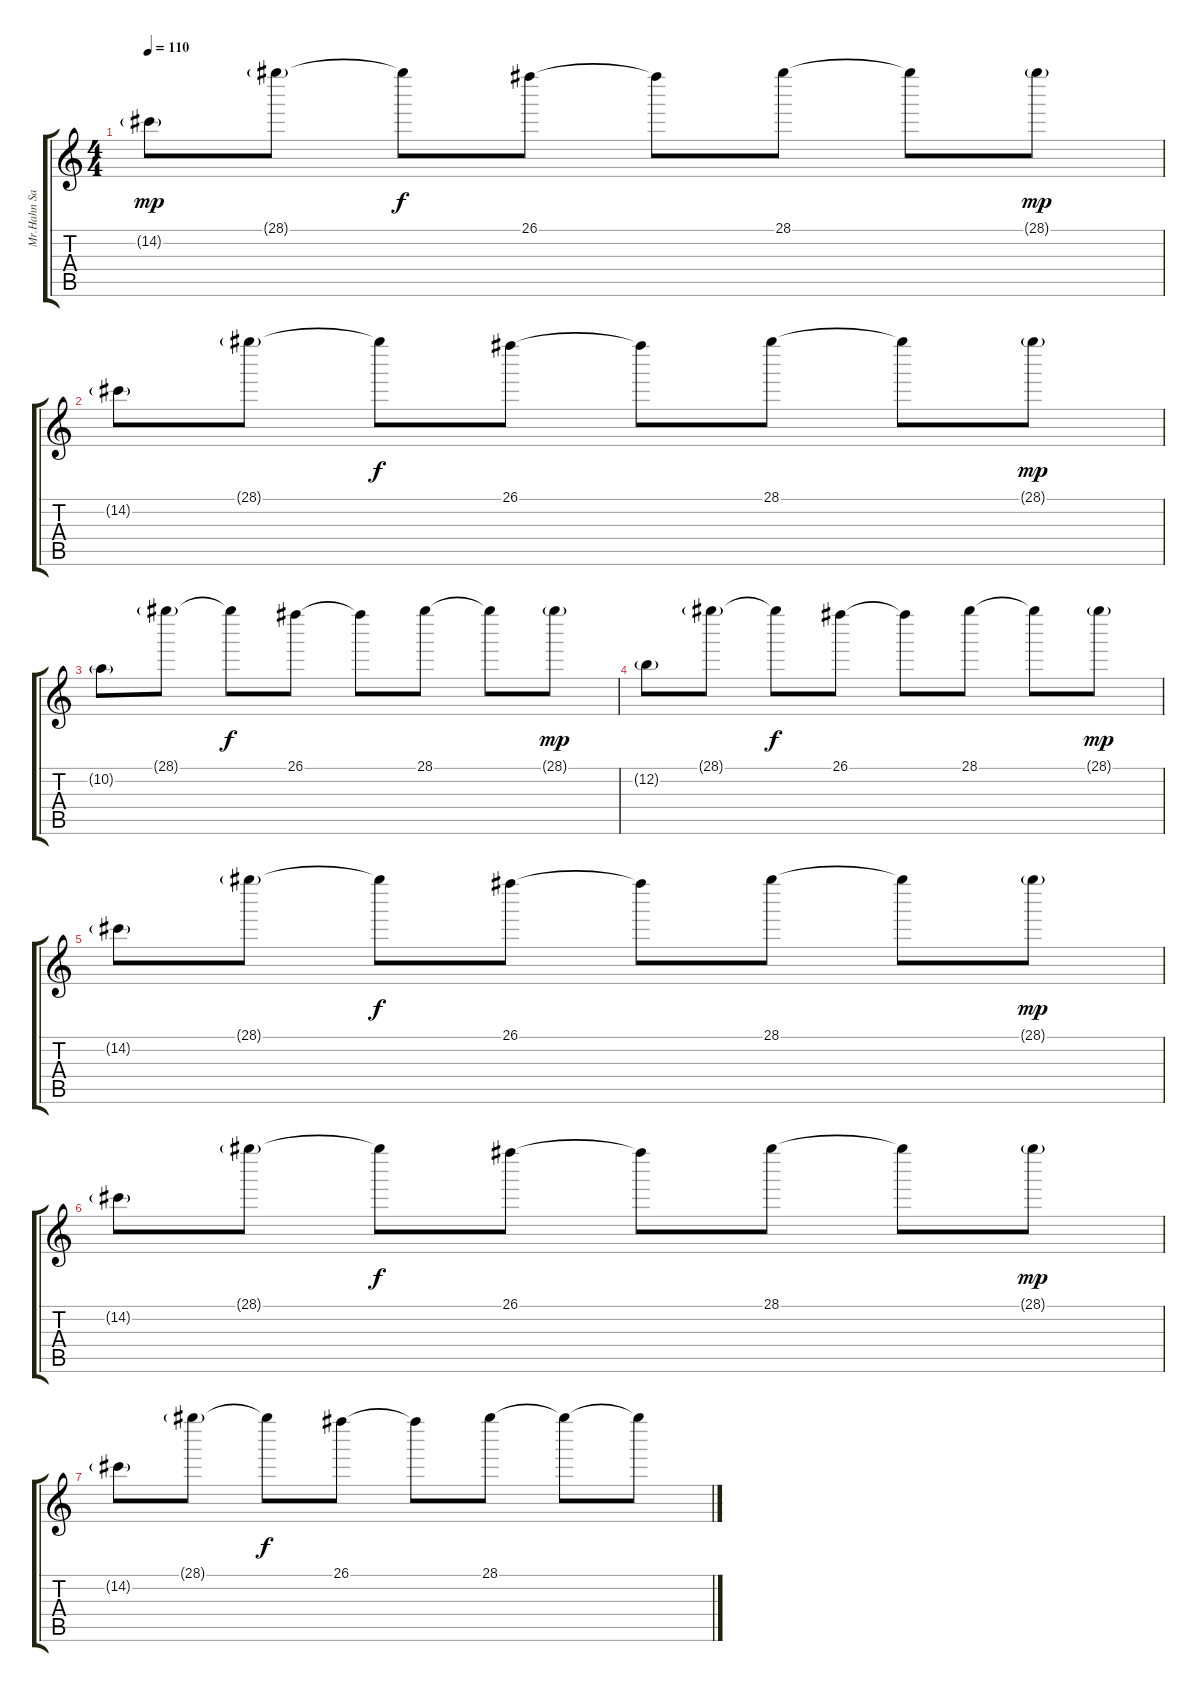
\track ("Mr.Hahn Sampler6" "Mr.Hahn Sa") {instrument acousticguitarsteel}
\staff {score tabs}
\tuning (E4 B3 G3 D3 A2 E2) {hide}
\ts (4 4)
\tempo 110
\clef g2
\ks c
14.2{g}.8{dy mp} 28.1{g}.8 28.1{t}.8{dy f} 26.1.8 26.1{t}.8 28.1.8 28.1{t}.8 28.1{g}.8{dy mp} |
14.2{g}.8 28.1{g}.8 28.1{t}.8{dy f} 26.1.8 26.1{t}.8 28.1.8 28.1{t}.8 28.1{g}.8{dy mp} |
10.2{g}.8 28.1{g}.8 28.1{t}.8{dy f} 26.1.8 26.1{t}.8 28.1.8 28.1{t}.8 28.1{g}.8{dy mp} |
12.2{g}.8 28.1{g}.8 28.1{t}.8{dy f} 26.1.8 26.1{t}.8 28.1.8 28.1{t}.8 28.1{g}.8{dy mp} |
14.2{g}.8 28.1{g}.8 28.1{t}.8{dy f} 26.1.8 26.1{t}.8 28.1.8 28.1{t}.8 28.1{g}.8{dy mp} |
14.2{g}.8 28.1{g}.8 28.1{t}.8{dy f} 26.1.8 26.1{t}.8 28.1.8 28.1{t}.8 28.1{g}.8{dy mp} |
14.2{g}.8 28.1{g}.8 28.1{t}.8{dy f} 26.1.8 26.1{t}.8 28.1.8 28.1{t}.8 28.1{t}.8
